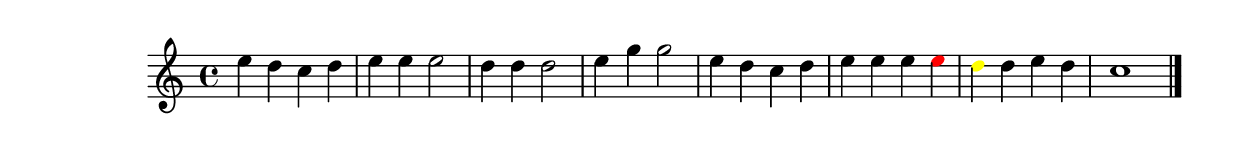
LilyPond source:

\version "2.18.2"
\language "english"

\header {
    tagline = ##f
}

\layout {}

\paper {}

\score {
    \new Score
    <<
        \new Staff
        {
            {   % measure
                \time 4/4
                \tweak color #black
                e''4
                \tweak color #black
                d''4
                \tweak color #black
                c''4
                \tweak color #black
                d''4
            }   % measure
            {   % measure
                \tweak color #black
                e''4
                \tweak color #black
                e''4
                \tweak color #black
                e''2
            }   % measure
            {   % measure
                \tweak color #black
                d''4
                \tweak color #black
                d''4
                \tweak color #black
                d''2
            }   % measure
            {   % measure
                \tweak color #black
                e''4
                \tweak color #black
                g''4
                \tweak color #black
                g''2
            }   % measure
            {   % measure
                \tweak color #black
                e''4
                \tweak color #black
                d''4
                \tweak color #black
                c''4
                \tweak color #black
                d''4
            }   % measure
            {   % measure
                \tweak color #black
                e''4
                \tweak color #black
                e''4
                \tweak color #black
                e''4
                \tweak color #red
                e''4
            }   % measure
            {   % measure
                \tweak color #yellow
                d''4
                d''4
                e''4
                d''4
            }   % measure
            {   % measure
                c''1
                \bar "|." %! SCORE1
            }   % measure
        }
    >>
}